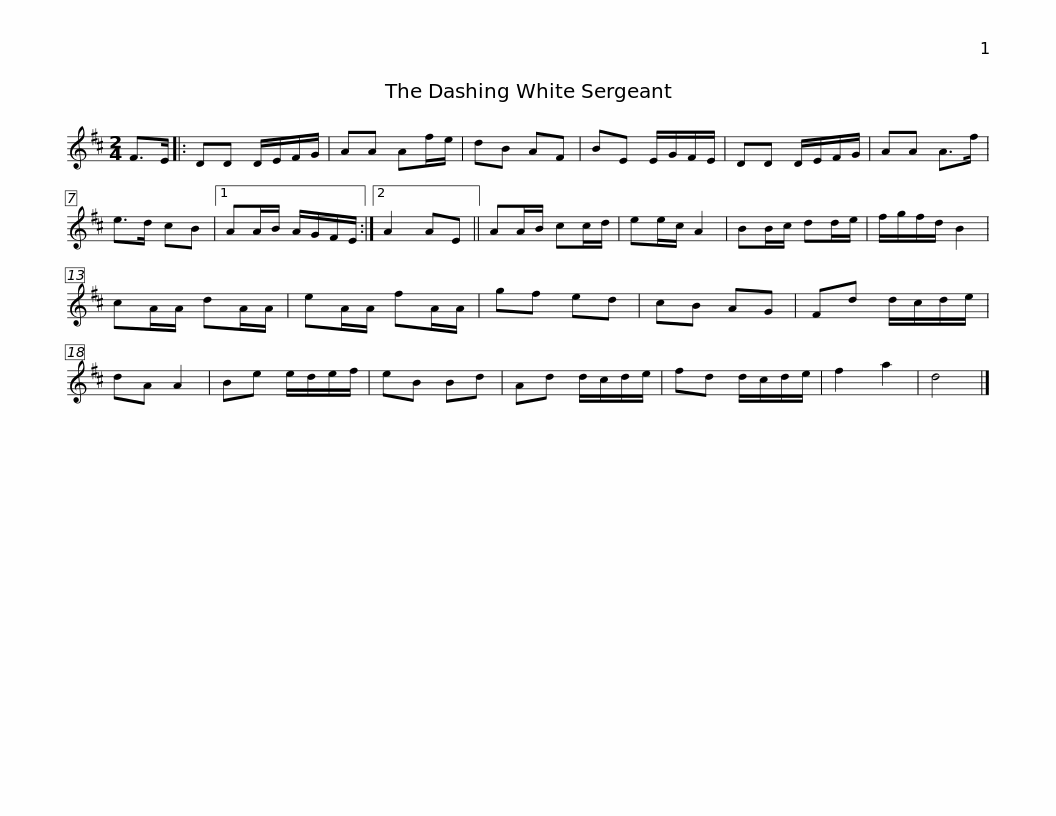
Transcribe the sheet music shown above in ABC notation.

X:1
L:1/8
M:2/4
I:linebreak $
K:D
V:1 treble
V:1
 F>E |: DD D/E/F/G/ | AA Af/e/ | dB AF | BE E/G/F/E/ | %5
 DD D/E/F/G/ | AA A>f | e>d cB |1$ AA/B/ A/G/F/E/ :|2 A2 AE || %10
 AA/B/ cc/d/ | ee/c/ A2 | BB/c/ dd/e/ | f/g/f/d/ B2 | cA/A/ dA/A/ | %15
 eA/A/ fA/A/ |$ gf ed | cB AG | Fd d/c/d/e/ | dA A2 | %20
 Be e/d/e/f/ | eB Bd | Ad d/c/d/e/ | fd d/c/d/e/ | f2 a2 | %25
 d4 |] %26
